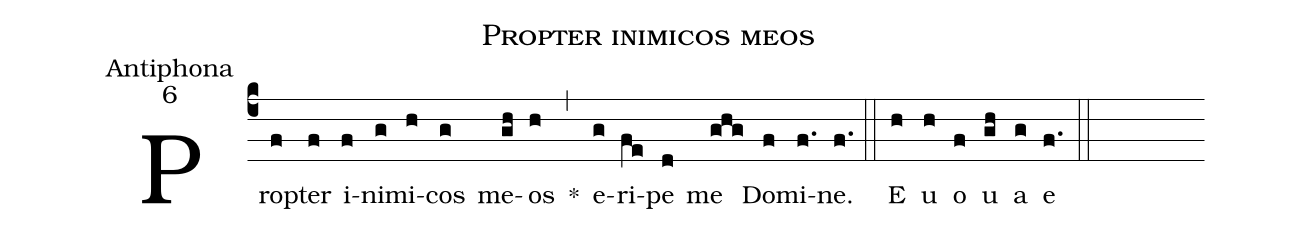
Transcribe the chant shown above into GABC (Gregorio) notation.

name:Propter inimicos meos;
office-part:Antiphona;
mode:6;
%%
(c4) Pro(f)pter(f) i(f)ni(g)mi(h)cos(g) me(gh)os(h) *(,) e(g)ri(fe)pe(d) me(ghg) Do(f)mi(f.)ne.(f.) (::) <eu>E(h) u(h) o(f) u(gh) a(g) e</eu>(f.) (::)
